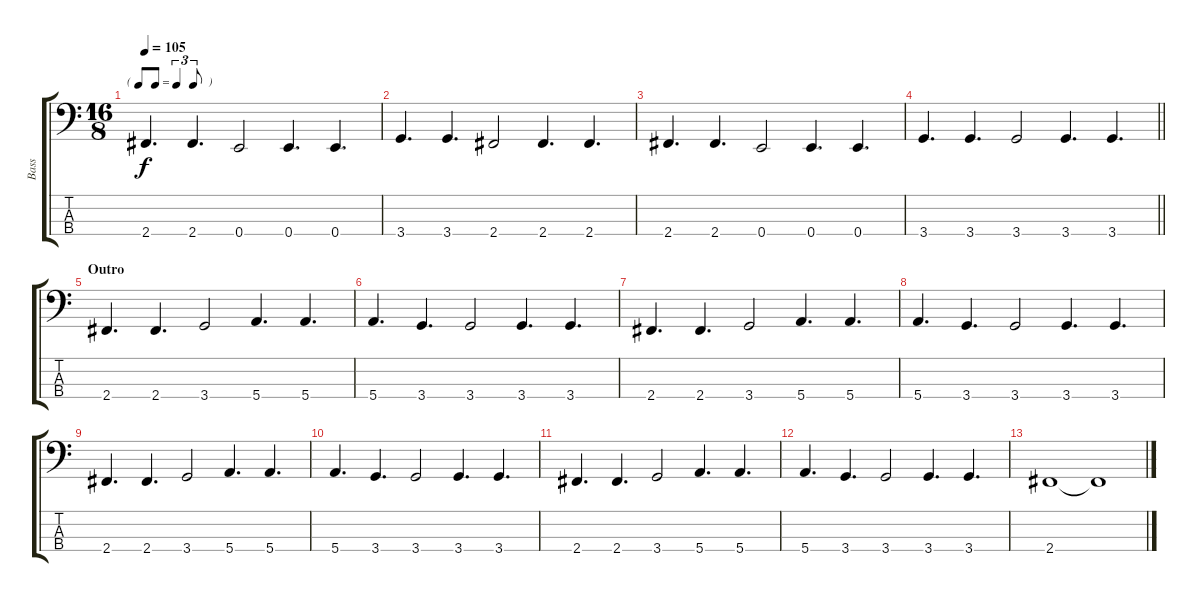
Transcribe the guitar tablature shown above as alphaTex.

\track ("Bass" "Bass") {instrument electricbassfinger}
\staff {score tabs}
\tuning (G2 D2 A1 E1) {hide}
\ts (16 8)
\tf triplet8th
\tempo 105
\clef f4
\ks c
2.4.4{d dy f} 2.4.4{d} 0.4.2 0.4.4{d} 0.4.4{d} |
3.4.4{d} 3.4.4{d} 2.4.2 2.4.4{d} 2.4.4{d} |
2.4.4{d} 2.4.4{d} 0.4.2 0.4.4{d} 0.4.4{d} |
\barLineRight lightlight
3.4.4{d} 3.4.4{d} 3.4.2 3.4.4{d} 3.4.4{d} |
\section ("" "Outro")
2.4.4{d} 2.4.4{d} 3.4.2 5.4.4{d} 5.4.4{d} |
5.4.4{d} 3.4.4{d} 3.4.2 3.4.4{d} 3.4.4{d} |
2.4.4{d} 2.4.4{d} 3.4.2 5.4.4{d} 5.4.4{d} |
5.4.4{d} 3.4.4{d} 3.4.2 3.4.4{d} 3.4.4{d} |
2.4.4{d} 2.4.4{d} 3.4.2 5.4.4{d} 5.4.4{d} |
5.4.4{d} 3.4.4{d} 3.4.2 3.4.4{d} 3.4.4{d} |
2.4.4{d} 2.4.4{d} 3.4.2 5.4.4{d} 5.4.4{d} |
5.4.4{d} 3.4.4{d} 3.4.2 3.4.4{d} 3.4.4{d} |
2.4.1 2.4{t}.1
